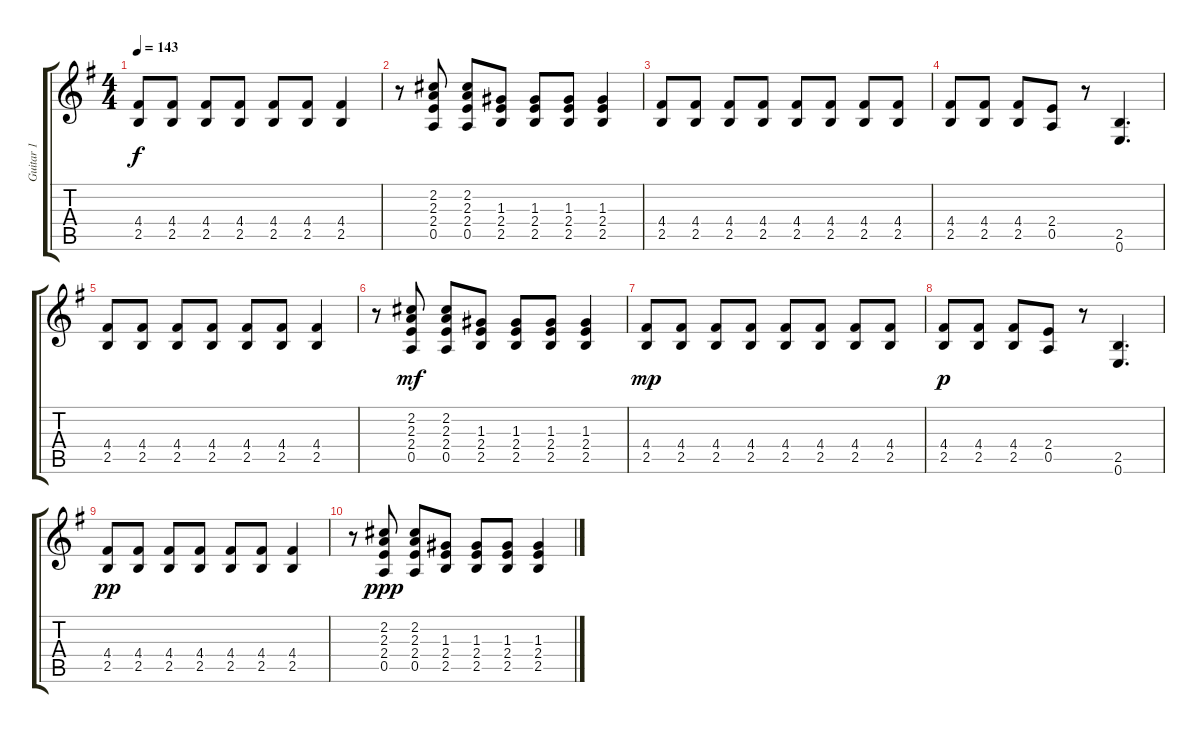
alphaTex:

\track ("Guitar 1" "Guitar 1") {instrument overdrivenguitar}
\staff {score tabs}
\tuning (E4 B3 G3 D3 A2 E2) {hide}
\ts (4 4)
\tempo 143
\clef g2
\ks g
(4.4 2.5).8{dy f} (4.4 2.5).8 (4.4 2.5).8 (4.4 2.5).8 (4.4 2.5).8 (4.4 2.5).8 (4.4 2.5).4 |
r.8 (2.2 2.3 2.4 0.5).8 (2.2 2.3 2.4 0.5).8 (1.3 2.4 2.5).8 (1.3 2.4 2.5).8 (1.3 2.4 2.5).8 (1.3 2.4 2.5).4 |
(4.4 2.5).8 (4.4 2.5).8 (4.4 2.5).8 (4.4 2.5).8 (4.4 2.5).8 (4.4 2.5).8 (4.4 2.5).8 (4.4 2.5).8 |
(4.4 2.5).8 (4.4 2.5).8 (4.4 2.5).8 (2.4 0.5).8 r.8 (2.5 0.6).4{d} |
(4.4 2.5).8 (4.4 2.5).8 (4.4 2.5).8 (4.4 2.5).8 (4.4 2.5).8 (4.4 2.5).8 (4.4 2.5).4 |
r.8 (2.2 2.3 2.4 0.5).8{dy mf} (2.2 2.3 2.4 0.5).8 (1.3 2.4 2.5).8 (1.3 2.4 2.5).8 (1.3 2.4 2.5).8 (1.3 2.4 2.5).4 |
(4.4 2.5).8{dy mp} (4.4 2.5).8 (4.4 2.5).8 (4.4 2.5).8 (4.4 2.5).8 (4.4 2.5).8 (4.4 2.5).8 (4.4 2.5).8 |
(4.4 2.5).8{dy p} (4.4 2.5).8 (4.4 2.5).8 (2.4 0.5).8 r.8 (2.5 0.6).4{d} |
(4.4 2.5).8{dy pp} (4.4 2.5).8 (4.4 2.5).8 (4.4 2.5).8 (4.4 2.5).8 (4.4 2.5).8 (4.4 2.5).4 |
r.8 (2.2 2.3 2.4 0.5).8{dy ppp} (2.2 2.3 2.4 0.5).8 (1.3 2.4 2.5).8 (1.3 2.4 2.5).8 (1.3 2.4 2.5).8 (1.3 2.4 2.5).4
